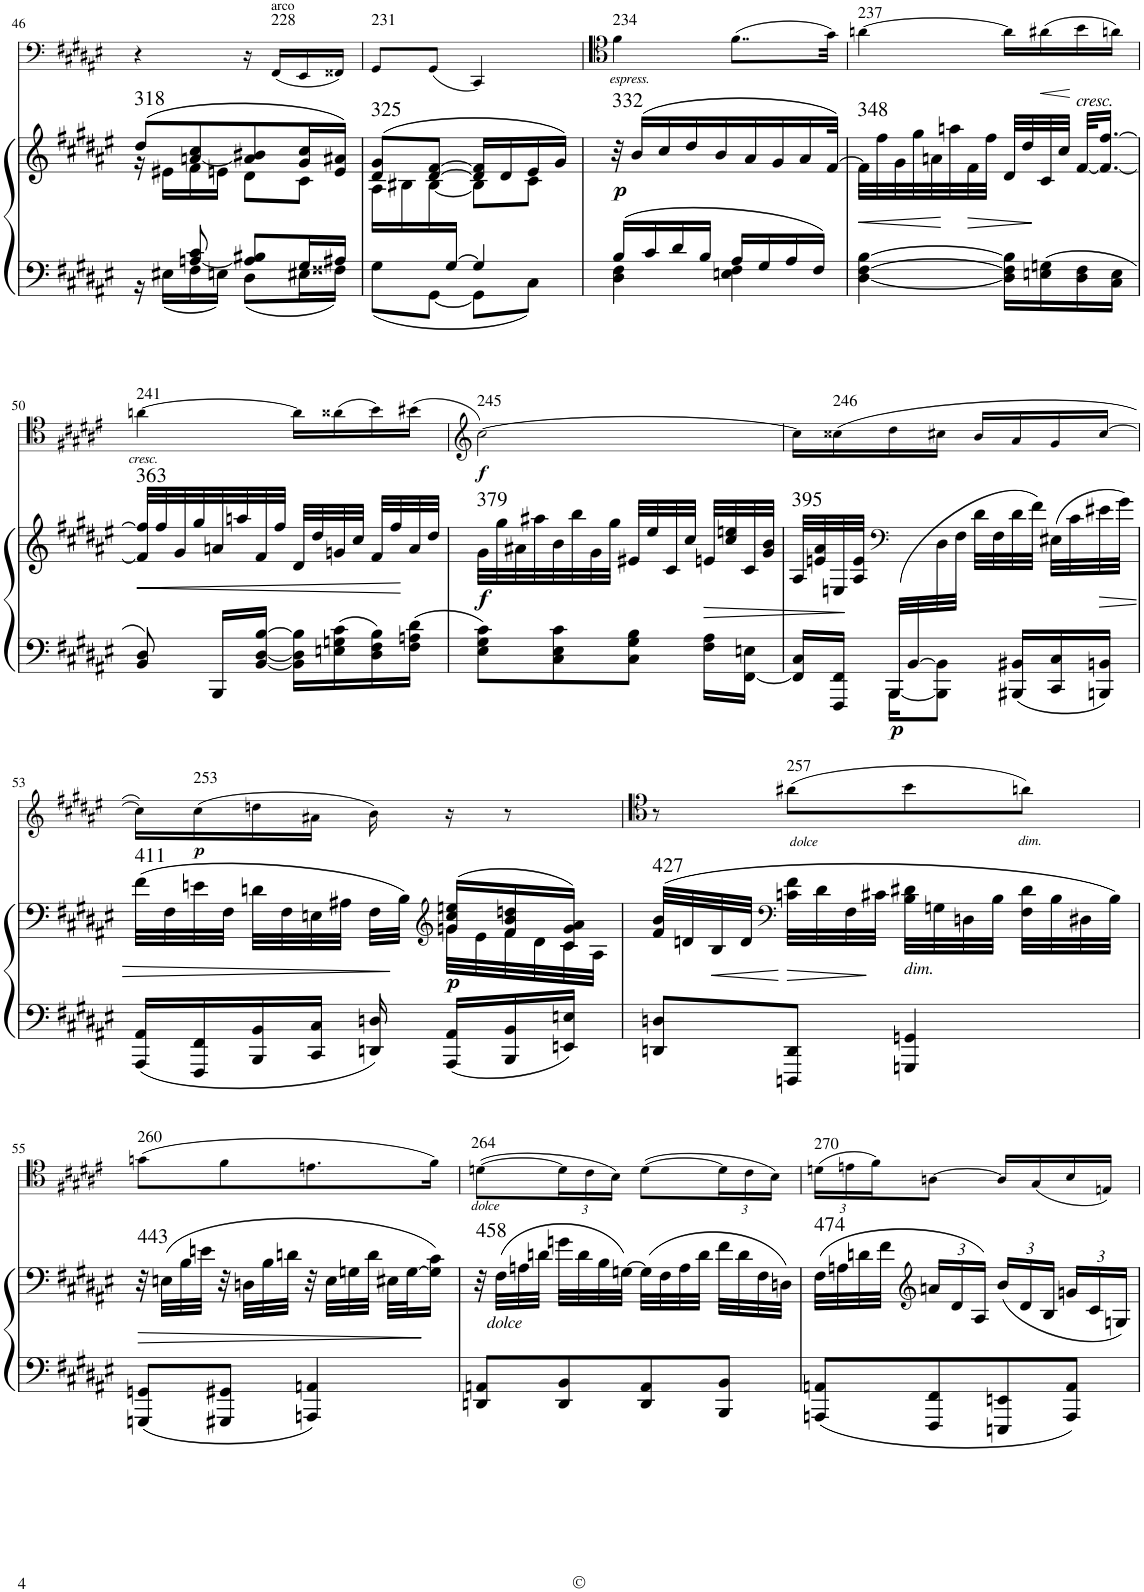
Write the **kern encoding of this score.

**kern	**kern	**dynam	**harte	**kern	**dynam	**harte
*part2	*part2	*part2	*part2	*part1	*part1	*part1
*staff3	*staff2	*staff2/3	*	*staff1	*staff1	*
*	*	*	*	*I"Cello	*	*
!!LO:PB:g=z
*clefG2	*clefG2	*	*	*clefF4	*	*
*k[f#c#g#d#a#e#]	*k[f#c#g#d#a#e#]	*	*	*k[f#c#g#d#a#e#]	*	*
*F#:	*F#:	*	*	*F#:	*	*
*M2/4	*M2/4	*	*	*M2/4	*	*
=46	=46	=46	=46	=46	=46	=46
*^	*^	*	*	*	*	*
!	!	!	!	!	!LO:H:kt=318	!	!	!
8ryy	16r	(>8dd#/L	16r	.	N	4r	.	.
.	16E#X\LL	.	16e#X\LL	.	.	.	.	.
[<8An/ 8c#/	16F#\	[<8an/ 8cc#/	16f#\	.	.	.	.	.
.	16En\JJ	.	16en\JJ	.	.	.	.	.
8A/] 8B#X/L	8D#\L	8a/] 8b#X/	8d#\L	.	.	16r	.	.
!	!	!	!	!	!	!LO:TX:a:t=arco	!	!LO:H:kt=228
.	.	.	.	.	.	(<16FF#/LL	.	N
16G#/L	16E#X\L	16g#/ 16cc#/L	8c#\J	.	.	16EE#/	.	.
16A#X/JJ	16F##X\JJ	16e/ 16a#X/JJ)	.	.	.	16FF##X/JJ)	.	.
=47	=47	=47	=47	=47	=47	=47	=47	=47
*	*^	*	*	*	*	*	*	*
!	!	!	!	!	!	!LO:H:kt=325	!	!	!LO:H:kt=231
8.ryy	8G#\L	4ryy	(>8d#/ 8g#/L	16A#\LL	.	N	8GG#/L	.	N
.	.	.	.	16B#X\	.	.	.	.	.
.	[<8GG#\J	.	[>8d#/ [>8f#/J	[<16B#\	.	.	(<8GG#/J	.	.
[>16G#/JJ	.	.	.	16ryy	.	.	.	.	.
4ryy	8GG#\L]	4G#/]	16d#/] 16f#/]LL	8B#\L]	.	.	4CC#/)	.	.
.	.	.	16d#/	.	.	.	.	.	.
.	8C#\J	.	16e#/	8c#\J	.	.	.	.	.
.	.	.	16g#/JJ)	.	.	.	.	.	.
*	*v	*v	*	*	*	*	*	*	*
*	*	*v	*v	*	*	*	*	*
=48	=48	=48	=48	=48	=48	=48	=48
!	!	!	!	!	!LO:TX:b:i:t=espress.	!	!
!	!	!	!LO:DY:b	!LO:H:kt=332	!	!	!LO:H:kt=234
16B/LL	4D#\ 4F#\	32r	p	N	4f#\	.	N
.	.	(>16b/LL	.	.	.	.	.
16c#/	.	.	.	.	.	.	.
.	.	16cc#/	.	.	.	.	.
16d#/	.	.	.	.	.	.	.
.	.	16dd#/	.	.	.	.	.
16B/JJ	.	.	.	.	.	.	.
.	.	16b/	.	.	.	.	.
16A#/LL	4En\ 4F#\	.	.	.	(>8..f#\L	.	.
.	.	16a#/	.	.	.	.	.
16G#/	.	.	.	.	.	.	.
.	.	16g#/	.	.	.	.	.
16A#/	.	.	.	.	.	.	.
.	.	16a#/	.	.	.	.	.
16F#/JJ	.	.	.	.	.	.	.
.	.	[32f#/JJk)	.	.	32g#\Jkk)	.	.
*v	*v	*	*	*	*	*	*
=49	=49	=49	=49	=49	=49	=49
!	!	!LO:HP:b	!LO:H:kt=348	!	!	!LO:H:kt=237
[4D#\ [4F#\ [4B\	32f#\LLL]	<	N	[4an\	.	N
.	32ff#\	.	.	.	.	.
.	32g#\	.	.	.	.	.
.	32gg#\	.	.	.	.	.
.	32an\	.	.	.	.	.
.	32aan\	.	.	.	.	.
!	!	!LO:HP:b	!	!	!	!
.	32f#\	>	.	.	.	.
.	32ff#\JJJ	.	.	.	.	.
16D#\] 16F#\] 16B\]LL	32d#/LLL	.	.	16a\LL]	.	.
.	32dd#/	.	.	.	.	.
16En\ 16Gn\	32c#/	[	.	(>16a#X\	.	.
.	32cc#/JJJ	.	.	.	.	.
!	!LO:TX:a:i:t=cresc.	!	!	!	!	!
16D#\ 16F#\	[32f#/KLL	.	.	16b\	.	.
.	16.f#/_ [16.ff#/JJ	.	.	.	.	.
16C#\ 16E\JJ	.	.	.	16an\JJ)	.	.
!!LO:LB:g=z
=50	=50	=50	=50	=50	=50	=50
!	!	!	!	!LO:TX:b:i:t=cresc.	!	!
!	!	!LO:HP:b	!LO:H:kt=363	!	!	!LO:H:kt=241
8BB/ 8D#/	32f#/] 32ff#/]LLL	<	N	[4an\	.	N
.	32ff#/	.	.	.	.	.
.	32g#/	.	.	.	.	.
.	32gg#/	.	.	.	.	.
16BBB/LL	32an/	.	.	.	.	.
.	32aan/	.	.	.	.	.
[16BB/ [16D#/ [16B/JJ	32f#/	.	.	.	.	.
.	32ff#/JJJ	.	.	.	.	.
16BB\] 16D#\] 16B\]LL	32d#/LLL	.	.	16a\LL]	.	.
.	32dd#/	.	.	.	.	.
16En\ 16Gn\ 16c#\	32gn/	.	.	(>16a##X\	.	.
.	32cc#/JJJ	.	.	.	.	.
16D#\ 16F#\ 16B\	32f#/LLL	.	.	16b\)	.	.
.	32ff#/	.	.	.	.	.
16F#\ 16An\ 16d#\JJ	32a/	]	.	(>16b#X\JJ	.	.
.	32dd#/JJJ	.	.	.	.	.
=51	=51	=51	=51	=51	=51	=51
!	!	!LO:DY:b	!LO:H:kt=379	!	!LO:DY:b	!LO:H:kt=245
8E#\ 8G#\ 8c#\L	32g#\LLL	f	N	[2cc#\)	f	N
.	32gg#\	.	.	.	.	.
.	32a#X\	.	.	.	.	.
.	32aa#X\	.	.	.	.	.
8C#\ 8E#\ 8c#\	32b\	.	.	.	.	.
.	32bb\	.	.	.	.	.
.	32g#\	.	.	.	.	.
.	32gg#\JJJ	.	.	.	.	.
8C#\ 8G#\ 8B\J	32e#X/LLL	.	.	.	.	.
.	32ee#/	.	.	.	.	.
.	32c#/	.	.	.	.	.
.	32cc#/JJJ	.	.	.	.	.
!	!	!LO:HP:b	!	!	!	!
16F#\ 16A#\LL	32en/LLL	>	.	.	.	.
.	32cc#/ 32een/	.	.	.	.	.
[16FF#\ 16En\JJ	32c#/	.	.	.	.	.
.	32g#/ 32b/JJJ	.	.	.	.	.
=52	=52	=52	=52	=52	=52	=52
*^	*	*	*	*	*	*
!	!	!	!	!LO:H:kt=395	!	!	!
8ryy	16FF#/] 16C#/LL	32A#/LLL	.	N	16cc#\LL]	.	.
.	.	32en/ 32a#/	.	.	.	.	.
!	!	!	!	!	!	!	!LO:H:kt=246
.	16FFF#/ 16FF#/JJ	32En/	.	.	(>16cc##X\	.	N
.	.	32A#/ 32e/JJJ	[	.	.	.	.
*	*	*clefF4	*	*	*	*	*
!	!	!	!LO:DY:b=2	!	!	!	!
(>32BBB/LLL	[<16BBB\KL	16ryy	p	.	16dd#\	.	.
[32BB/	.	.	.	.	.	.	.
4ryy	8BBB\] 8BB\]J	32D#\	.	.	16cc#X\JJ	.	.
.	.	32F#\JJJ	.	.	.	.	.
.	.	32d#\LLL	.	.	16b/LL	.	.
.	.	32F#\	.	.	.	.	.
.	16BBB#X/ 16BB#X/LL	32d#\	.	.	16a#/	.	.
.	.	32f#\JJJ)	.	.	.	.	.
.	16CC#/ 16C#/	(>32E#X\LLL	.	.	16g#/	.	.
.	.	32c#\	.	.	.	.	.
!	!	!	!LO:HP:b	!	!	!	!
16ryy	16BBBn/ 16BBn/JJ	32e#X\	>	.	[16cc#/JJ	.	.
.	.	32g#\JJJ)	.	.	.	.	.
*v	*v	*	*	*	*	*	*
!!LO:LB:g=z
=53	=53	=53	=53	=53	=53	=53
*	*^	*	*	*	*	*
!	!	!	!	!LO:H:kt=411	!	!	!
16AAA#/ 16AA#/LL	(>32f#\LLL	16ryy	.	N	16cc#\LL])	.	.
.	32F#\	.	.	.	.	.	.
*	*v	*v	*	*	*	*	*
!	!	!	!	!	!LO:DY:b	!LO:H:kt=253
16FFF#/ 16FF#/	32en\	.	.	(>16cc#\	p	N
.	32F#\JJJ	.	.	.	.	.
16BBB/ 16BB/	32dn\LLL	.	.	16ddn\	.	.
.	32F#\	.	.	.	.	.
16CC#/ 16C#/JJ	32En\	.	.	16a#X\JJ	.	.
.	32A#X\JJJ	.	.	.	.	.
16DDn/ 16Dn/	32F#\LLL	.	.	16b\)	.	.
.	32B\JJJ)	]	.	.	.	.
*	*clefG2	*	*	*	*	*
*	*^	*	*	*	*	*
!	!	!	!LO:DY:b	!	!	!	!
16AAA#/ 16AA#/LL	(>16gn/ 16cc#/ 16een/LL	32g\LLL	p	.	16r	.	.
.	.	32e\	.	.	.	.	.
16BBB/ 16BB/	16f#/ 16b/ 16ddn/	32f#\	.	.	8r	.	.
.	.	32d\	.	.	.	.	.
16EEn/ 16En/JJ	16c#/ 16g/ 16a#/JJ)	32c#\	.	.	.	.	.
.	.	32A#\JJJ	.	.	.	.	.
=54	=54	=54	=54	=54	=54	=54	=54
!	!	!	!	!LO:H:kt=427	!	!	!
*	*v	*v	*	*	*	*	*
8DDn/ 8Dn/L	(>32f#/ 32b/LLL	.	N	8r	.	.
.	32dn/	.	.	.	.	.
!	!	!LO:HP:b	!	!	!	!
.	32B/	<	.	.	.	.
.	32d/JJJ	.	.	.	.	.
*	*clefF4	*	*	*	*	*
!	!	!	!	!LO:TX:b:i:t=dolce	!	!
!	!	!LO:HP:n=1:b	!	!	!	!LO:H:kt=257
8DDDn/ 8DD/J	32cn\ 32f#\LLL	] >	.	(>8a#X\L	.	N
.	32d\	.	.	.	.	.
.	32F#\	.	.	.	.	.
.	32c#X\JJJ	[	.	.	.	.
!	!LO:TX:b:i:t=dim.	!	!	!	!	!
4GGGn/ 4GGn/	32B\ 32d#X\LLL	.	.	8b\	.	.
.	32Gn\	.	.	.	.	.
.	32Dn\	.	.	.	.	.
.	32B\JJJ	.	.	.	.	.
!	!	!	!	!LO:TX:b:i:t=dim.	!	!
.	32F#\ 32d#\LLL	.	.	8an\J)	.	.
.	32B\	.	.	.	.	.
.	32D#X\	.	.	.	.	.
.	32B\JJJ)	.	.	.	.	.
!!LO:LB:g=z
=55	=55	=55	=55	=55	=55	=55
!	!	!	!LO:H:kt=443	!	!	!LO:H:kt=260
8GGGn/ 8GGn/L	32r	.	N	(>8gn\L	.	N
.	(>32En\LLL	.	.	.	.	.
.	32B\	.	.	.	.	.
.	32en\JJJ	.	.	.	.	.
8GGG#X/ 8GG#X/J	32r	.	.	8f#\	.	.
.	32Dn\LLL	.	.	.	.	.
.	32B\	.	.	.	.	.
.	32dn\JJJ	.	.	.	.	.
4AAAn/ 4AAn/	32r	.	.	8.en\	.	.
.	32E\LLL	.	.	.	.	.
.	32Gn\	.	.	.	.	.
.	32d\JJJ	.	.	.	.	.
.	32E#X\LLL	.	.	.	.	.
.	[32G\J	.	.	.	.	.
.	16G\] 16c#\JJ)	]	.	16f#\Jk)	.	.
=56	=56	=56	=56	=56	=56	=56
!	!	!	!	!LO:TX:b:i:t=dolce	!	!
!	!LO:TX:b:i:t=dolce	!	!LO:H:kt=458	!	!	!LO:H:kt=264
8DDn/ 8AAn/L	32r	.	N	(>[8dn\L	.	N
.	(>32F#\LLL	.	.	.	.	.
.	32An\	.	.	.	.	.
.	32dn\JJJ	.	.	.	.	.
*	*	*	*	*Xbrackettup	*	*
8DD/ 8BB/	32gn\LLL	.	.	24d\L]	.	.
.	32d\	.	.	.	.	.
.	.	.	.	24c#\	.	.
.	32B\	.	.	.	.	.
.	.	.	.	24B\JJ)	.	.
.	[32Gn\JJJ)	.	.	.	.	.
8DD/ 8AA/	(>32G\LLL]	.	.	(>[8d\L	.	.
.	32F#\	.	.	.	.	.
.	32A\	.	.	.	.	.
.	32d\JJJ	.	.	.	.	.
8BBB/ 8BB/J	32f#\LLL	.	.	24d\L]	.	.
.	32d\	.	.	.	.	.
.	.	.	.	24c#\	.	.
.	32F#\	.	.	.	.	.
.	.	.	.	24B\JJ)	.	.
.	32Dn\JJJ)	.	.	.	.	.
=57	=57	=57	=57	=57	=57	=57
!	!	!	!LO:H:kt=474	!	!	!LO:H:kt=270
8AAAn/ 8AAn/L	(>32F#\LLL	.	N	(>24dn\LL	.	N
.	32An\	.	.	.	.	.
.	.	.	.	24en\	.	.
.	32dn\	.	.	.	.	.
.	.	.	.	24f#\J)	.	.
.	32f#\JJJ	.	.	.	.	.
*	*clefG2	*	*	*	*	*
*	*Xbrackettup	*	*	*	*	*
8FFF#/ 8FF#/	24an/LL	.	.	[8An\J	.	.
.	24d/	.	.	.	.	.
.	24A/JJ)	.	.	.	.	.
8EEEn/ 8EEn/	(<24b/LL	.	.	16A/LL]	.	.
.	24d/	.	.	.	.	.
.	.	.	.	(<16G#/	.	.
.	24B/JJ	.	.	.	.	.
8AAA/ 8AA/J	24gn/LL	.	.	16B/	.	.
.	24c#/	.	.	.	.	.
.	.	.	.	16En/JJ)	.	.
.	24Gn/JJ)	.	.	.	.	.
=	=	=	=	=	=	=
*-	*-	*-	*-	*-	*-	*-
